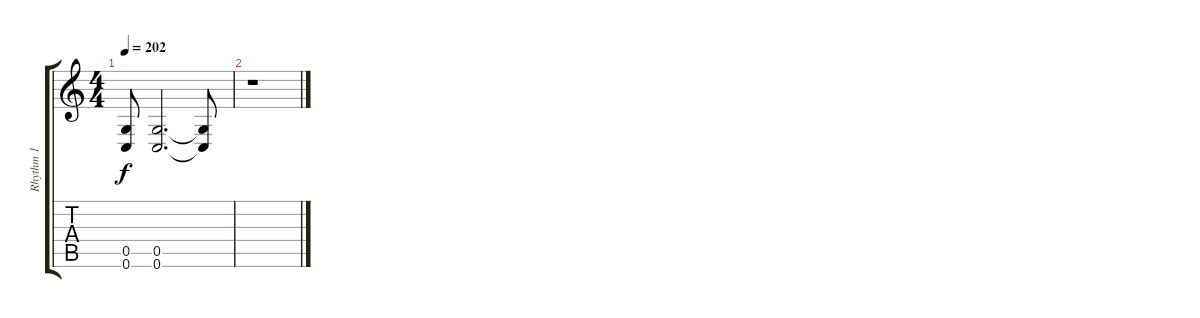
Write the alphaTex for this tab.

\track ("Rhythm 1" "Rhythm 1") {instrument distortionguitar}
\staff {score tabs}
\tuning (D4 A3 F3 C3 G2 C2) {hide}
\ts (4 4)
\tempo 202
\clef g2
\ks c
(0.5 0.6).8{dy f} (0.5 0.6).2{d} (0.5{t} 0.6{t}).8 |
r.1
